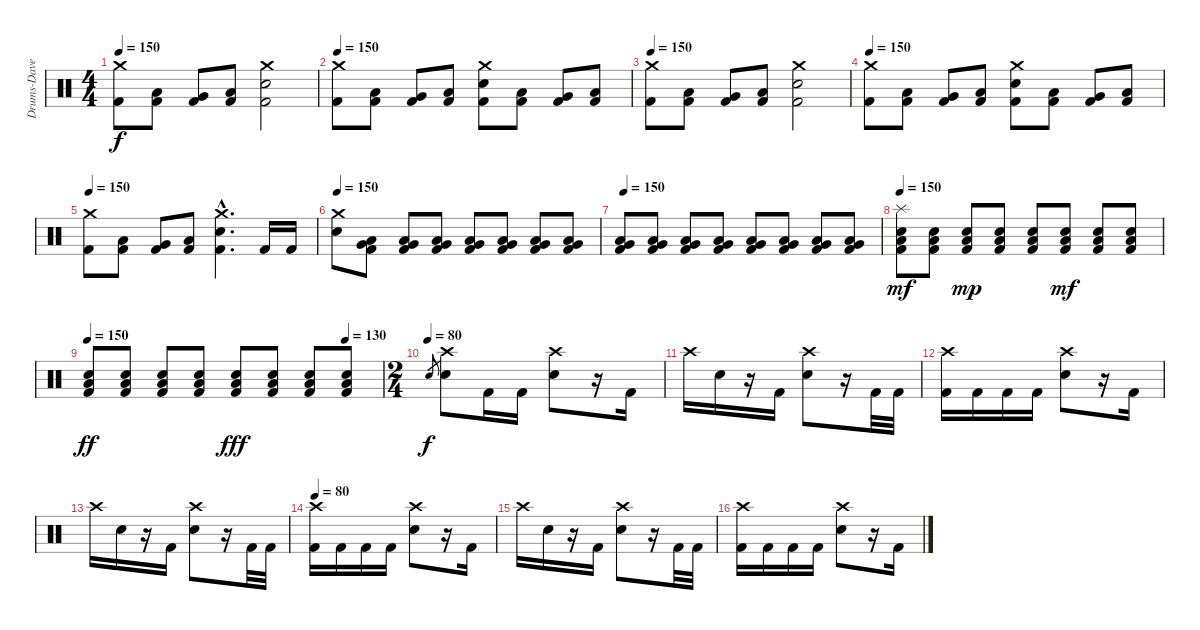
\track ("Drums-Dave McClain-" "Drums-Dave") {instrument percussion}
\staff {score}
\articulation defaults
\ts (4 4)
\tempo 150
\clef neutral
\ks c
("Crash medium (hit)" "Kick (hit) 2").8{dy f balance 8} ("Low Tom (hit)" "Kick (hit) 2").8{balance 0} ("Very Low Tom (hit)" "Kick (hit) 2").8{balance 16} ("Low Floor Tom (hit)" "Kick (hit) 2").8{balance 0} ("Crash medium (hit)" "Snare (hit) 2" "Kick (hit) 2").2{balance 8} |
\tempo 150
("Crash medium (hit)" "Kick (hit) 2").8 ("Low Tom (hit)" "Kick (hit) 2").8{balance 0} ("Very Low Tom (hit)" "Kick (hit) 2").8{balance 16} ("Low Floor Tom (hit)" "Kick (hit) 2").8{balance 0} ("Crash medium (hit)" "Snare (hit) 2" "Kick (hit) 2").8{balance 8} ("Low Tom (hit)" "Kick (hit) 2").8{balance 16} ("Very Low Tom (hit)" "Kick (hit) 2").8{balance 0} ("Low Floor Tom (hit)" "Kick (hit) 2").8{balance 16} |
\tempo 150
("Crash medium (hit)" "Kick (hit) 2").8{balance 8} ("Low Tom (hit)" "Kick (hit) 2").8{balance 0} ("Very Low Tom (hit)" "Kick (hit) 2").8{balance 16} ("Low Floor Tom (hit)" "Kick (hit) 2").8{balance 0} ("Crash medium (hit)" "Snare (hit) 2" "Kick (hit) 2").2{balance 8} |
\tempo 150
("Crash medium (hit)" "Kick (hit) 2").8 ("Low Tom (hit)" "Kick (hit) 2").8{balance 0} ("Very Low Tom (hit)" "Kick (hit) 2").8{balance 16} ("Low Floor Tom (hit)" "Kick (hit) 2").8{balance 0} ("Crash medium (hit)" "Snare (hit) 2" "Kick (hit) 2").8{balance 8} ("Low Tom (hit)" "Kick (hit) 2").8{balance 16} ("Very Low Tom (hit)" "Kick (hit) 2").8{balance 0} ("Low Floor Tom (hit)" "Kick (hit) 2").8{balance 16} |
\tempo 150
("Crash medium (hit)" "Kick (hit) 2").8{balance 8} ("Low Tom (hit)" "Kick (hit) 2").8{balance 0} ("Very Low Tom (hit)" "Kick (hit) 2").8{balance 16} ("Low Floor Tom (hit)" "Kick (hit) 2").8{balance 0} ("Crash medium (hit)"{hac} "Snare (hit) 2"{hac} "Kick (hit) 2"{hac}).4{d balance 8} "Kick (hit) 2".16 "Kick (hit) 2".16 |
\tempo 150
("Crash medium (hit)" "Snare (hit) 2").8 ("Low Floor Tom (hit)" "Very Low Tom (hit)" "Kick (hit) 2").8 ("Low Floor Tom (hit)" "Very Low Tom (hit)" "Kick (hit) 2").8 ("Low Floor Tom (hit)" "Very Low Tom (hit)" "Kick (hit) 2").8 ("Low Floor Tom (hit)" "Very Low Tom (hit)" "Kick (hit) 2").8 ("Low Floor Tom (hit)" "Very Low Tom (hit)" "Kick (hit) 2").8 ("Low Floor Tom (hit)" "Very Low Tom (hit)" "Kick (hit) 2").8 ("Low Floor Tom (hit)" "Very Low Tom (hit)" "Kick (hit) 2").8 |
\tempo 150
("Low Floor Tom (hit)" "Very Low Tom (hit)" "Kick (hit) 2").8 ("Low Floor Tom (hit)" "Very Low Tom (hit)" "Kick (hit) 2").8 ("Low Floor Tom (hit)" "Very Low Tom (hit)" "Kick (hit) 2").8 ("Low Floor Tom (hit)" "Very Low Tom (hit)" "Kick (hit) 2").8 ("Low Floor Tom (hit)" "Very Low Tom (hit)" "Kick (hit) 2").8 ("Low Floor Tom (hit)" "Very Low Tom (hit)" "Kick (hit) 2").8 ("Low Floor Tom (hit)" "Very Low Tom (hit)" "Kick (hit) 2").8 ("Low Floor Tom (hit)" "Very Low Tom (hit)" "Kick (hit) 2").8 |
\tempo 150
("Splash (hit)" "Low Floor Tom (hit)" "Snare (hit) 2" "Kick (hit) 2").8{dy mf} ("Low Floor Tom (hit)" "Snare (hit) 2" "Kick (hit) 2").8 ("Low Floor Tom (hit)" "Snare (hit) 2" "Kick (hit) 2").8{dy mp} ("Low Floor Tom (hit)" "Snare (hit) 2" "Kick (hit) 2").8 ("Low Floor Tom (hit)" "Snare (hit) 2" "Kick (hit) 2").8 ("Low Floor Tom (hit)" "Snare (hit) 2" "Kick (hit) 2").8{dy mf} ("Low Floor Tom (hit)" "Snare (hit) 2" "Kick (hit) 2").8 ("Low Floor Tom (hit)" "Snare (hit) 2" "Kick (hit) 2").8 |
\tempo (130 0.875)
\tempo 150
("Low Floor Tom (hit)" "Snare (hit) 2" "Kick (hit) 2").8{dy ff} ("Low Floor Tom (hit)" "Snare (hit) 2" "Kick (hit) 2").8 ("Low Floor Tom (hit)" "Snare (hit) 2" "Kick (hit) 2").8 ("Low Floor Tom (hit)" "Snare (hit) 2" "Kick (hit) 2").8 ("Low Floor Tom (hit)" "Snare (hit) 2" "Kick (hit) 2").8{dy fff} ("Low Floor Tom (hit)" "Snare (hit) 2" "Kick (hit) 2").8 ("Low Floor Tom (hit)" "Snare (hit) 2" "Kick (hit) 2").8 ("Low Floor Tom (hit)" "Snare (hit) 2" "Kick (hit) 2").8 |
\ts (2 4)
\tempo (80)
"Snare (hit) 2".8{gr dy f} ("Crash high (hit)" "Snare (hit) 2").8 "Kick (hit) 2".16 "Kick (hit) 2".16 ("Crash high (hit)" "Snare (hit) 2").8 r.16 "Kick (hit) 2".16 |
"Crash high (hit)".16 "Snare (hit) 2".16 r.16 "Kick (hit) 2".16 ("Crash high (hit)" "Snare (hit) 2").8 r.16 "Kick (hit) 2".32 "Kick (hit) 2".32 |
("Crash high (hit)" "Kick (hit) 2").16 "Kick (hit) 2".16 "Kick (hit) 2".16 "Kick (hit) 2".16 ("Crash high (hit)" "Snare (hit) 2").8 r.16 "Kick (hit) 2".16 |
"Crash high (hit)".16 "Snare (hit) 2".16 r.16 "Kick (hit) 2".16 ("Crash high (hit)" "Snare (hit) 2").8 r.16 "Kick (hit) 2".32 "Kick (hit) 2".32 |
\tempo 80
("Crash high (hit)" "Kick (hit) 2").16 "Kick (hit) 2".16 "Kick (hit) 2".16 "Kick (hit) 2".16 ("Crash high (hit)" "Snare (hit) 2").8 r.16 "Kick (hit) 2".16 |
"Crash high (hit)".16 "Snare (hit) 2".16 r.16 "Kick (hit) 2".16 ("Crash high (hit)" "Snare (hit) 2").8 r.16 "Kick (hit) 2".32 "Kick (hit) 2".32 |
("Crash high (hit)" "Kick (hit) 2").16 "Kick (hit) 2".16 "Kick (hit) 2".16 "Kick (hit) 2".16 ("Crash high (hit)" "Snare (hit) 2").8 r.16 "Kick (hit) 2".16
